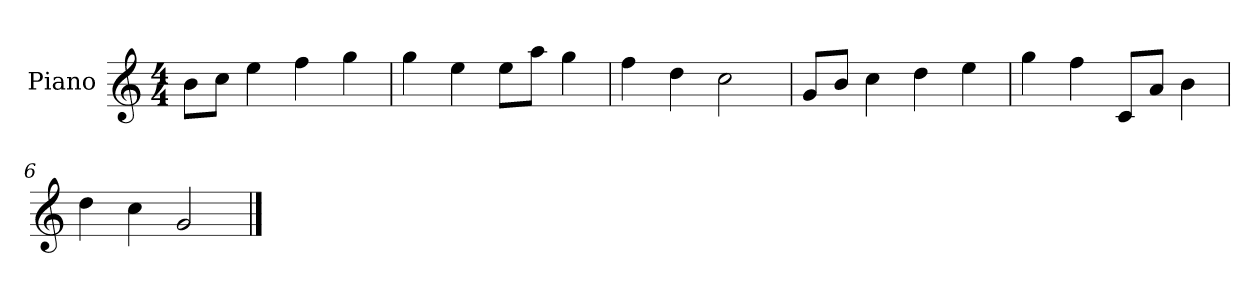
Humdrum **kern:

**kern
*part1
*staff1
*I"Piano
*I'P-no
*clefG2
*k[]
*M4/4
*MM90
=1
8b\L
8cc\J
4ee\
4ff\
4gg\
=2
4gg\
4ee\
8ee\L
8aa\J
4gg\
=3
4ff\
4dd\
2cc\
=4
8g/L
8b/J
4cc\
4dd\
4ee\
=5
4gg\
4ff\
8c/L
8a/J
4b\
=6
4dd\
4cc\
2g/
==
*-
